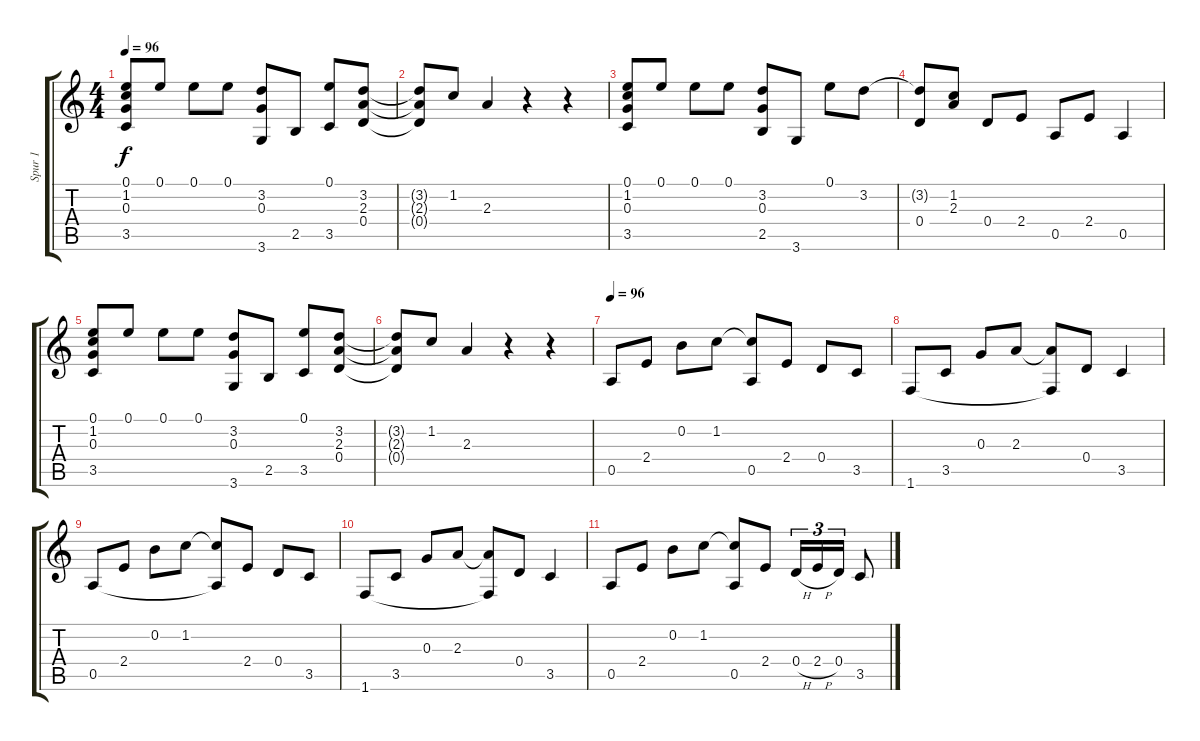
\track ("Spur 1" "Spur 1") {instrument acousticguitarnylon}
\staff {score tabs}
\tuning (E4 B3 G3 D3 A2 E2) {hide}
\ts (4 4)
\tempo 96
\clef g2
\ks c
(0.1 1.2 0.3 3.5).8{dy f} 0.1.8 0.1.8 0.1.8 (3.2 0.3 3.6).8 2.5.8 (0.1 3.5).8 (3.2 2.3 0.4).8 |
(3.2{t} 2.3{t} 0.4{t}).8 1.2.8 2.3.4 r.4 r.4 |
(0.1 1.2 0.3 3.5).8 0.1.8 0.1.8 0.1.8 (3.2 0.3 2.5).8 3.6.8 0.1.8 3.2.8 |
(3.2{t} 0.4).8 (1.2 2.3).8 0.4.8 2.4.8 0.5.8 2.4.8 0.5.4 |
(0.1 1.2 0.3 3.5).8 0.1.8 0.1.8 0.1.8 (3.2 0.3 3.6).8 2.5.8 (0.1 3.5).8 (3.2 2.3 0.4).8 |
(3.2{t} 2.3{t} 0.4{t}).8 1.2.8 2.3.4 r.4 r.4 |
\tempo 96
0.5.8 2.4.8 0.2.8 1.2.8 (1.2{t} 0.5).8 2.4.8 0.4.8 3.5.8 |
1.6.8 3.5.8 0.3.8 2.3.8 (2.3{t} 1.6{t}).8 0.4.8 3.5.4 |
0.5.8 2.4.8 0.2.8 1.2.8 (1.2{t} 0.5{t}).8 2.4.8 0.4.8 3.5.8 |
1.6.8 3.5.8 0.3.8 2.3.8 (2.3{t} 1.6{t}).8 0.4.8 3.5.4 |
0.5.8 2.4.8 0.2.8 1.2.8 (1.2{t} 0.5).8 2.4.8 0.4{h}.16{tu (3 2)} 2.4{h}.16{tu (3 2)} 0.4.16{tu (3 2)} 3.5.8
